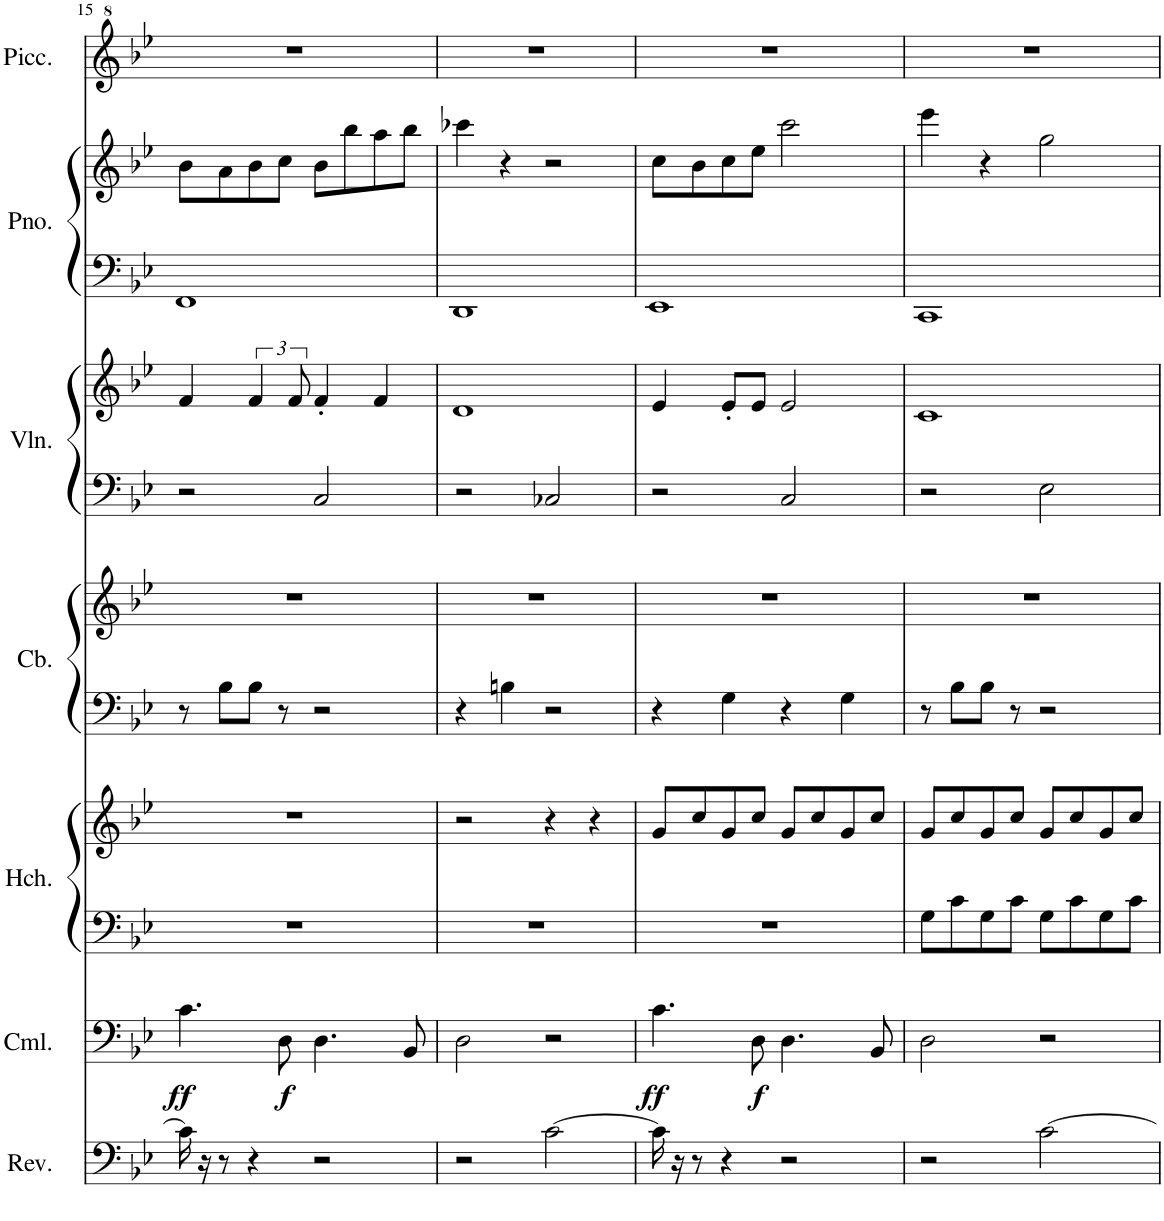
**kern	**kern	**dynam	**kern	**kern	**kern	**kern	**kern	**kern	**kern	**kern	**kern
*part7	*part6	*part6	*part5	*part5	*part4	*part4	*part3	*part3	*part2	*part2	*part1
*staff11	*staff10	*staff10	*staff9	*staff8	*staff7	*staff6	*staff5	*staff4	*staff3	*staff2	*staff1
*I"Reverse Cymbol	*I"Cymbol	*	*I"Harpsichord	*	*I"Contrabass	*	*I"Violin	*	*I"Piano	*	*I"Piccolo
*I'Rev.	*I'Cml.	*	*I'Hch.	*	*I'Cb.	*	*I'Vln.	*	*I'Pno.	*	*I'Picc.
!!LO:PB:g=z
*clefF4	*clefF4	*	*clefF4	*clefG2	*clefF4	*clefG2	*clefF4	*clefG2	*clefF4	*clefG2	*clefG^2
*	*	*	*	*	*	*	*	*	*	*	*Trd-7c-12
*k[b-e-]	*k[b-e-]	*	*k[b-e-]	*k[b-e-]	*k[b-e-]	*k[b-e-]	*k[b-e-]	*k[b-e-]	*k[b-e-]	*k[b-e-]	*k[b-e-]
*M4/4	*M4/4	*	*M4/4	*M4/4	*M4/4	*M4/4	*M4/4	*M4/4	*M4/4	*M4/4	*M4/4
=15	=15	=15	=15	=15	=15	=15	=15	=15	=15	=15	=15
!	!	!LO:DY:b	!	!	!	!	!	!	!	!	!
16c\]	4.c\	ff	1r	1r	8r	1r	2r	4f/	1FF	8b-\L	1r
16r	.	.	.	.	.	.	.	.	.	.	.
8r	.	.	.	.	8B-\L	.	.	.	.	8a\	.
4r	.	.	.	.	8B-\J	.	.	6f/	.	8b-\	.
!	!	!LO:DY:b	!	!	!	!	!	!	!	!	!
.	8D\	f	.	.	8r	.	.	.	.	8cc\J	.
.	.	.	.	.	.	.	.	12f/	.	.	.
2r	4.D\	.	.	.	2r	.	2C/	4f'/	.	8b-\L	.
.	.	.	.	.	.	.	.	.	.	8bb-\	.
.	.	.	.	.	.	.	.	4f/	.	8aa\	.
.	8BB-/	.	.	.	.	.	.	.	.	8bb-\J	.
=16	=16	=16	=16	=16	=16	=16	=16	=16	=16	=16	=16
2r	2D\	.	1r	2r	4r	1r	2r	1d	1DD	4ccc-X\	1r
.	.	.	.	.	4Bn\	.	.	.	.	4r	.
[2c\	2r	.	.	4r	2r	.	2C-X/	.	.	2r	.
.	.	.	.	4r	.	.	.	.	.	.	.
=17	=17	=17	=17	=17	=17	=17	=17	=17	=17	=17	=17
!	!	!LO:DY:b	!	!	!	!	!	!	!	!	!
16c\]	4.c\	ff	1r	8g/L	4r	1r	2r	4e-/	1EE-	8cc\L	1r
16r	.	.	.	.	.	.	.	.	.	.	.
8r	.	.	.	8cc/	.	.	.	.	.	8b-\	.
4r	.	.	.	8g/	4G\	.	.	8e-'/L	.	8cc\	.
!	!	!LO:DY:b	!	!	!	!	!	!	!	!	!
.	8D\	f	.	8cc/J	.	.	.	8e-/J	.	8ee-\J	.
2r	4.D\	.	.	8g/L	4r	.	2C/	2e-/	.	2ccc\	.
.	.	.	.	8cc/	.	.	.	.	.	.	.
.	.	.	.	8g/	4G\	.	.	.	.	.	.
.	8BB-/	.	.	8cc/J	.	.	.	.	.	.	.
=18	=18	=18	=18	=18	=18	=18	=18	=18	=18	=18	=18
2r	2D\	.	8G\L	8g/L	8r	1r	2r	1c	1CC	4eee-\	1r
.	.	.	8c\	8cc/	8B-\L	.	.	.	.	.	.
.	.	.	8G\	8g/	8B-\J	.	.	.	.	4r	.
.	.	.	8c\J	8cc/J	8r	.	.	.	.	.	.
[2c\	2r	.	8G\L	8g/L	2r	.	2E-\	.	.	2gg\	.
.	.	.	8c\	8cc/	.	.	.	.	.	.	.
.	.	.	8G\	8g/	.	.	.	.	.	.	.
.	.	.	8c\J	8cc/J	.	.	.	.	.	.	.
=	=	=	=	=	=	=	=	=	=	=	=
*-	*-	*-	*-	*-	*-	*-	*-	*-	*-	*-	*-
